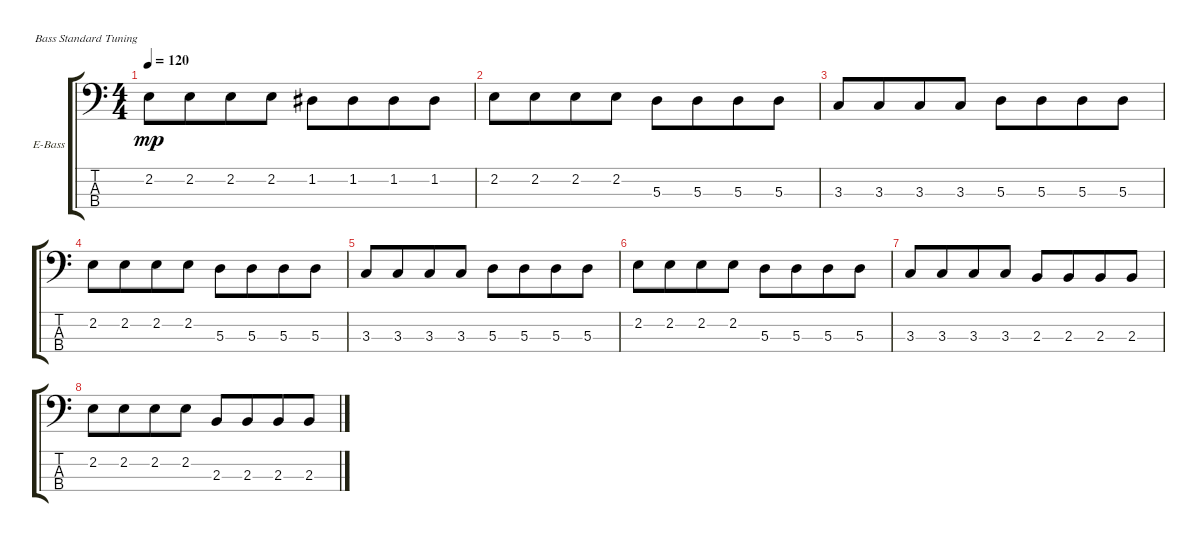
\bracketExtendMode groupsimilarinstruments
\firstSystemTrackNameOrientation horizontal
\otherSystemsTrackNameOrientation horizontal
\track ("Бас 2" "E-Bass") {instrument electricbassfinger}
\staff {score tabs}
\tuning (G2 D2 A1 E1)
\ts (4 4)
\tempo 120
\clef f4
\ks c
2.2.8{dy mp} 2.2.8{beam merge} 2.2.8 2.2.8 1.2.8 1.2.8{beam merge} 1.2.8 1.2.8 |
2.2.8 2.2.8{beam merge} 2.2.8 2.2.8 5.3.8 5.3.8{beam merge} 5.3.8 5.3.8 |
3.3.8 3.3.8{beam merge} 3.3.8 3.3.8 5.3.8 5.3.8{beam merge} 5.3.8 5.3.8 |
2.2.8 2.2.8{beam merge} 2.2.8 2.2.8 5.3.8 5.3.8{beam merge} 5.3.8 5.3.8 |
3.3.8 3.3.8{beam merge} 3.3.8 3.3.8 5.3.8 5.3.8{beam merge} 5.3.8 5.3.8 |
2.2.8 2.2.8{beam merge} 2.2.8 2.2.8 5.3.8 5.3.8{beam merge} 5.3.8 5.3.8 |
3.3.8 3.3.8{beam merge} 3.3.8 3.3.8 2.3.8 2.3.8{beam merge} 2.3.8 2.3.8 |
2.2.8 2.2.8{beam merge} 2.2.8 2.2.8 2.3.8 2.3.8{beam merge} 2.3.8 2.3.8
